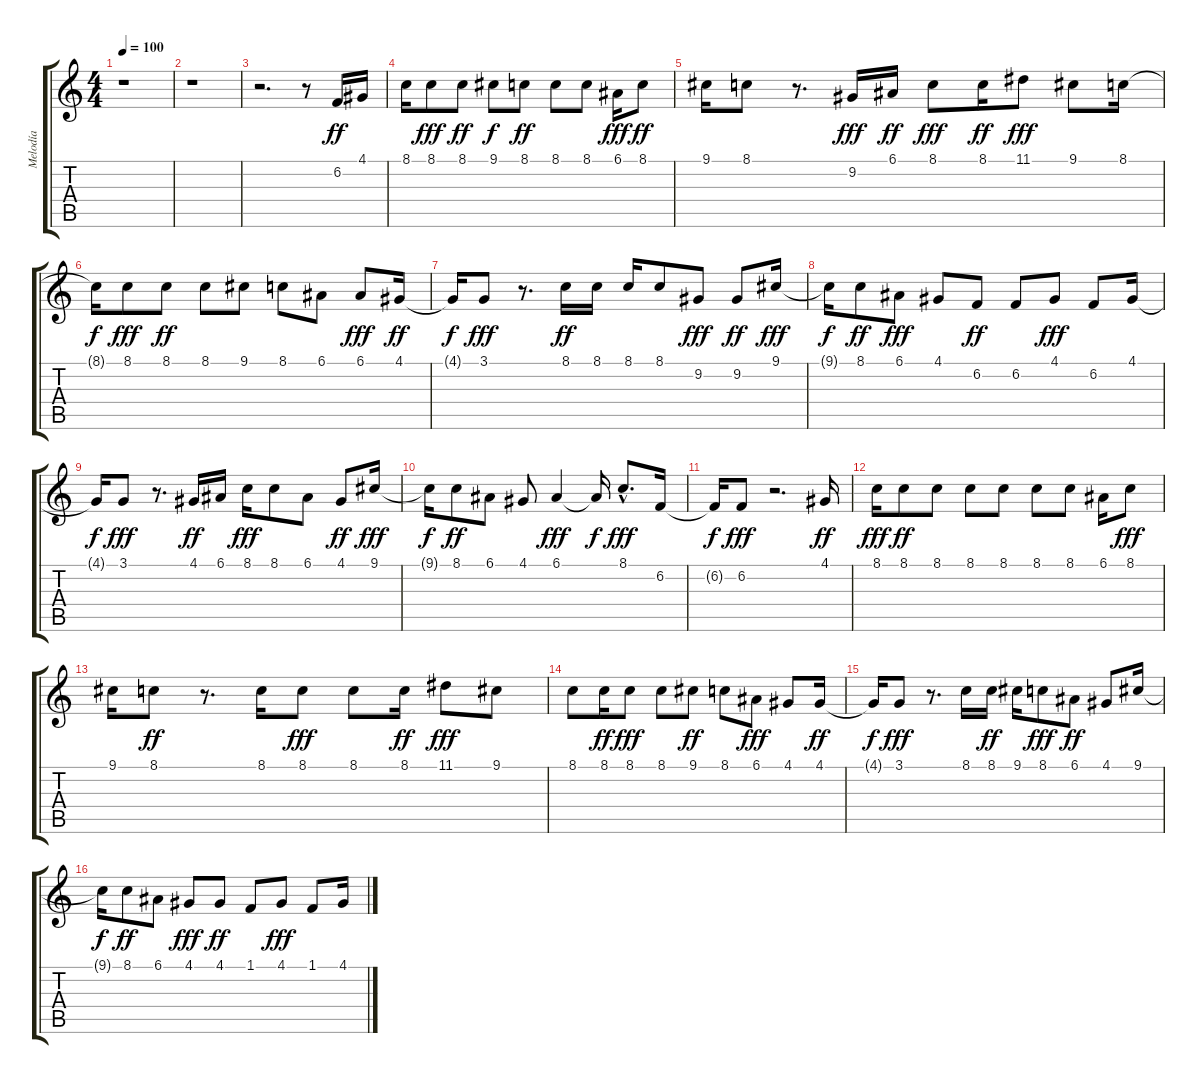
\track ("Melodía" "Melodía") {instrument flute}
\staff {score tabs}
\tuning (E4 B3 G3 D3 A2 E2) {hide}
\ts (4 4)
\tempo 100
\clef g2
\ks c
r.1{dy ff instrument flute} |
r.1 |
r.2{d} r.8 6.2.16 4.1.16 |
8.1.16 8.1.8{dy fff} 8.1.8{dy ff} 9.1.8{dy f} 8.1.8{dy ff} 8.1.8 8.1.8 6.1.16{dy fff} 8.1.8{dy ff} |
9.1.16 8.1.8 r.8{d} 9.2.16{dy fff} 6.1.16{dy ff} 8.1.8{dy fff} 8.1.16{dy ff} 11.1.8{dy fff} 9.1.8 8.1.16 |
8.1{t}.16{dy f} 8.1.8{dy fff} 8.1.8{dy ff} 8.1.8 9.1.8 8.1.8 6.1.8 6.1.8{dy fff} 4.1.16{dy ff} |
4.1{t}.16{dy f} 3.1.8{dy fff} r.8{d} 8.1.16{dy ff} 8.1.16 8.1.16 8.1.8 9.2.8{dy fff} 9.2.8{dy ff} 9.1.16{dy fff} |
9.1{t}.16{dy f} 8.1.8{dy ff} 6.1.8{dy fff} 4.1.8 6.2.8{dy ff} 6.2.8 4.1.8{dy fff} 6.2.8 4.1.16 |
4.1{t}.16{dy f} 3.1.8{dy fff} r.8{d} 4.1.16{dy ff} 6.1.16 8.1.16{dy fff} 8.1.8 6.1.8 4.1.8{dy ff} 9.1.16{dy fff} |
9.1{t}.16{dy f} 8.1.8{dy ff} 6.1.8 4.1.8 6.1.4{dy fff} 6.1{t}.16{dy f} 8.1{hac}.8{d dy fff} 6.2.16 |
6.2{t}.16{dy f} 6.2.8{dy fff} r.2{d} 4.1.16{dy ff} |
8.1.16{dy fff} 8.1.8{dy ff} 8.1.8 8.1.8 8.1.8 8.1.8 8.1.8 6.1.16 8.1.8{dy fff} |
9.1.16 8.1.8{dy ff} r.8{d} 8.1.16 8.1.8{dy fff} 8.1.8 8.1.16{dy ff} 11.1.8{dy fff} 9.1.8 |
8.1.8 8.1.16{dy ff} 8.1.8{dy fff} 8.1.8 9.1.8{dy ff} 8.1.8 6.1.8{dy fff} 4.1.8 4.1.16{dy ff} |
4.1{t}.16{dy f} 3.1.8{dy fff} r.8{d} 8.1.16 8.1.16{dy ff} 9.1.16 8.1.8{dy fff} 6.1.8{dy ff} 4.1.8 9.1.16 |
9.1{t}.16{dy f} 8.1.8{dy ff} 6.1.8 4.1.8{dy fff} 4.1.8{dy ff} 1.1.8 4.1.8{dy fff} 1.1.8 4.1.16
